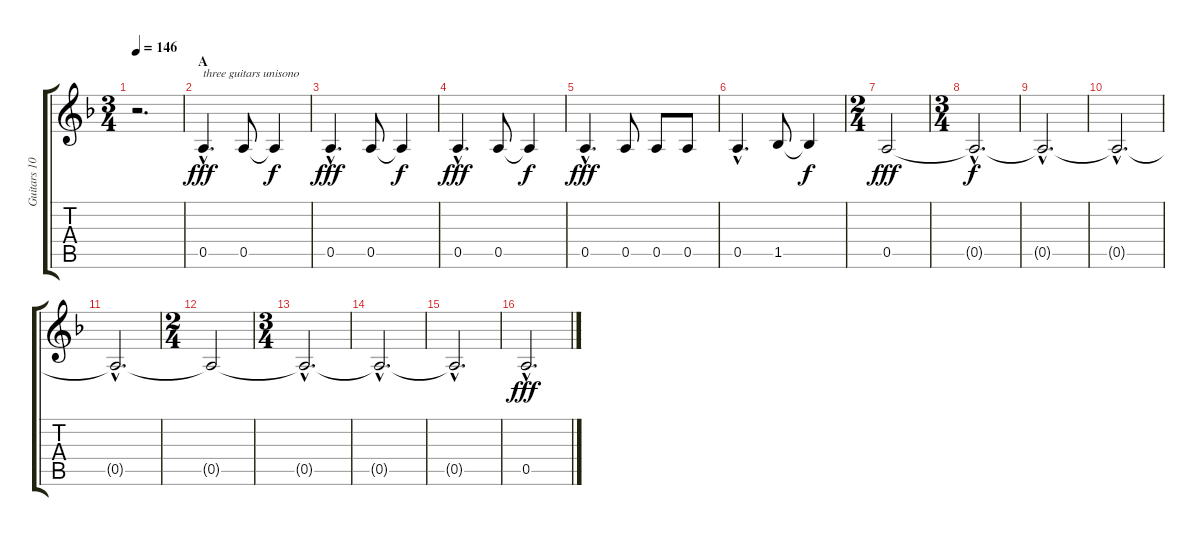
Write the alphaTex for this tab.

\track ("Guitars 10 - 12" "Guitars 10") {instrument distortionguitar}
\staff {score tabs}
\tuning (E4 B3 G3 D3 A2 E2) {hide}
\ts (3 4)
\tempo 146
\clef g2
\ks f
r.2{d dy fff instrument distortionguitar} |
\section ("" "A")
0.5{hac}.4{d txt "three guitars unisono"} 0.5.8 0.5{t}.4{dy f} |
0.5{hac}.4{d dy fff} 0.5.8 0.5{t}.4{dy f} |
0.5{hac}.4{d dy fff} 0.5.8 0.5{t}.4{dy f} |
0.5{hac}.4{d dy fff} 0.5.8 0.5.8 0.5.8 |
0.5{hac}.4{d} 1.5.8 1.5{t}.4{dy f} |
\ts (2 4)
0.5.2{dy fff} |
\ts (3 4)
0.5{hac t}.2{d dy f} |
0.5{hac t}.2{d} |
0.5{hac t}.2{d} |
0.5{hac t}.2{d} |
\ts (2 4)
0.5{t}.2 |
\ts (3 4)
0.5{hac t}.2{d} |
0.5{hac t}.2{d} |
0.5{hac t}.2{d} |
0.5{hac}.2{d dy fff}
